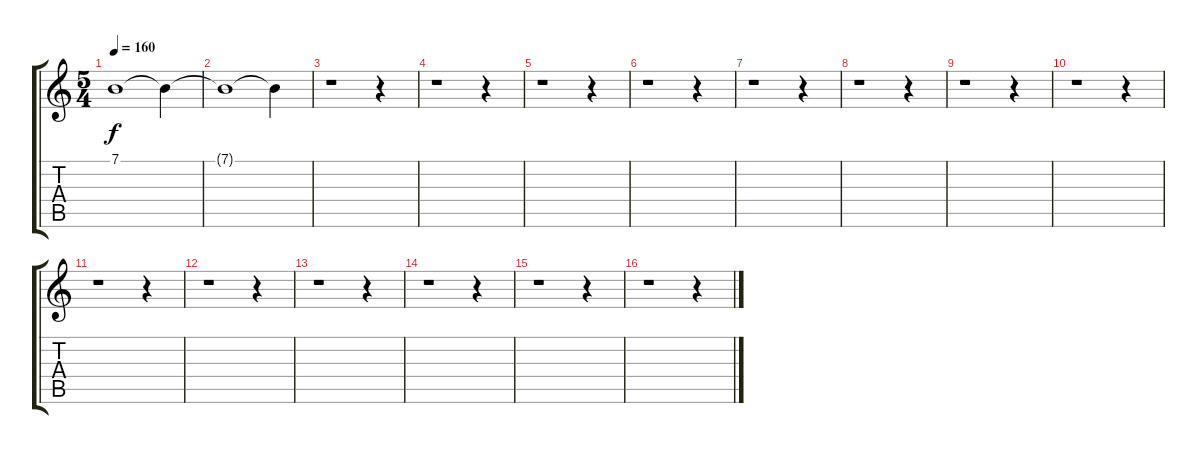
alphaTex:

\track "" {instrument electricpiano2}
\staff {score tabs}
\tuning (E4 B3 G3 D3 A2 E2) {hide}
\ts (5 4)
\tempo 160
\clef g2
\ks c
7.1.1{dy f} 7.1{t}.4 |
7.1{t}.1 7.1{t}.4 |
r.1 r.4 |
r.1 r.4 |
r.1 r.4 |
r.1 r.4 |
r.1 r.4 |
r.1 r.4 |
r.1 r.4 |
r.1 r.4 |
r.1 r.4 |
r.1 r.4 |
r.1 r.4 |
r.1 r.4 |
r.1 r.4 |
r.1 r.4
